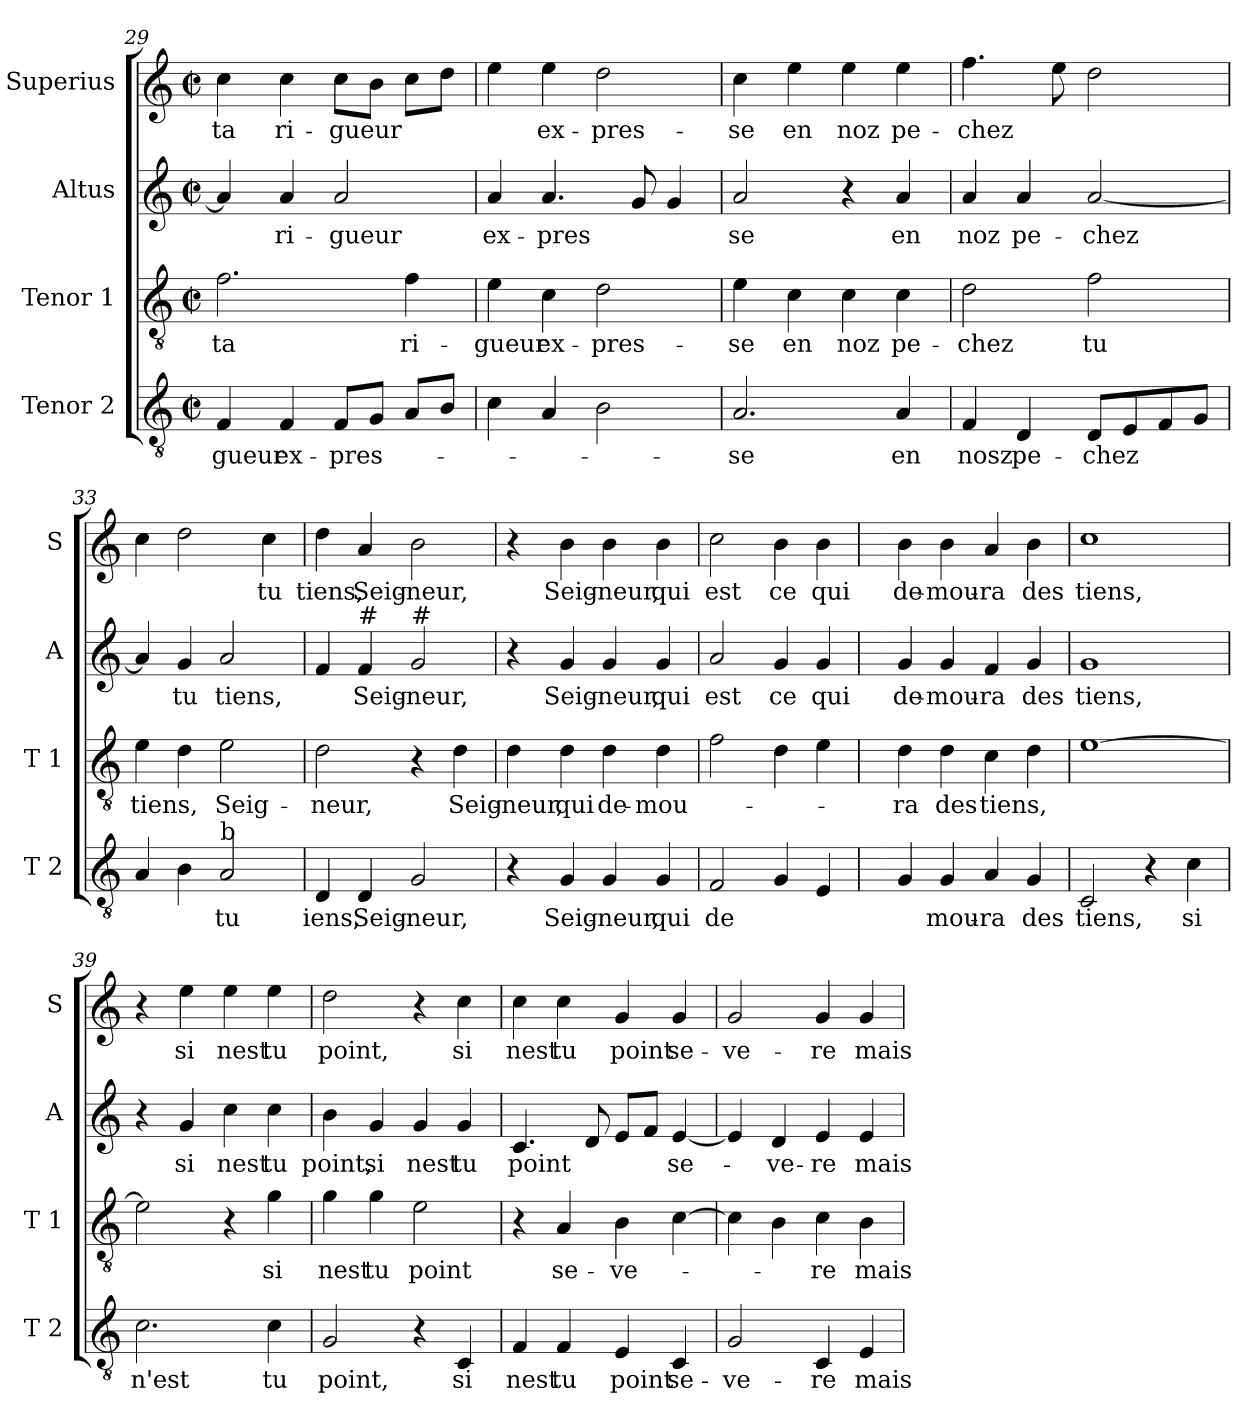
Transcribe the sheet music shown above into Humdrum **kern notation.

**kern	**text	**kern	**text	**kern	**text	**kern	**text
*part4	*part4	*part3	*part3	*part2	*part2	*part1	*part1
*staff4	*staff4	*staff3	*staff3	*staff2	*staff2	*staff1	*staff1
*I"Tenor 2	*	*I"Tenor 1	*	*I"Altus	*	*I"Superius	*
*I'T 2	*	*I'T 1	*	*I'A	*	*I'S	*
*clefGv2	*	*clefGv2	*	*clefG2	*	*clefG2	*
*k[]	*	*k[]	*	*k[]	*	*k[]	*
*C:	*	*C:	*	*C:	*	*C:	*
*M2/2	*	*M2/2	*	*M2/2	*	*M2/2	*
*met(c|)	*	*met(c|)	*	*met(c|)	*	*met(c|)	*
=29	=29	=29	=29	=29	=29	=29	=29
4F/	-gueur	2.f\	ta	4a/]	.	4cc\	ta
4F/	ex-	.	.	4a/	ri-	4cc\	ri-
8F/L	-pres-	.	.	2a/	-gueur	8cc\L	-gueur
8G/J	.	.	.	.	.	8b\J	.
8A/L	.	4f\	ri-	.	.	8cc\L	.
8B/J	.	.	.	.	.	8dd\J	.
!!LO:LB:g=z
=30	=30	=30	=30	=30	=30	=30	=30
4c\	.	4e\	-gueur	4a/	ex-	4ee\	.
4A/	.	4c\	ex-	4.a/	-pres	4ee\	ex-
2B\	.	2d\	-pres-	.	.	2dd\	-pres-
.	.	.	.	8g/	.	.	.
.	.	.	.	4g/	.	.	.
=31	=31	=31	=31	=31	=31	=31	=31
2.A/	-se	4e\	-se	2a/	se	4cc\	-se
.	.	4c\	en	.	.	4ee\	en
.	.	4c\	noz	4r	.	4ee\	noz
4A/	en	4c\	pe-	4a/	en	4ee\	pe-
=32	=32	=32	=32	=32	=32	=32	=32
4F/	nosz	2d\	-chez	4a/	noz	4.ff\	-chez
4D/	pe-	.	.	4a/	pe-	.	.
.	.	.	.	.	.	8ee\	.
8D/L	-chez	2f\	tu	[2a/	-chez	2dd\	.
8E/	.	.	.	.	.	.	.
8F/	.	.	.	.	.	.	.
8G/J	.	.	.	.	.	.	.
=33	=33	=33	=33	=33	=33	=33	=33
4A/	.	4e\	tiens,	4a/]	.	4cc\	.
4B\	.	4d\	.	4g/	tu	2dd\	.
!LO:TX:a:t=b	!	!	!	!	!	!	!
2A/	tu	2e\	Seig-	2a/	tiens,	.	.
.	.	.	.	.	.	4cc\	tu
=34	=34	=34	=34	=34	=34	=34	=34
4D/	iens,	2d\	-neur,	4f/	.	4dd\	tiens,
!	!	!	!	!LO:TX:a:t=#	!	!	!
4D/	Seig-	.	.	4f/	Seig-	4a/	Seig-
!	!	!	!	!LO:TX:a:t=#	!	!	!
2G/	-neur,	4r	.	2g/	-neur,	2b\	-neur,
.	.	4d\	Seig-	.	.	.	.
=35	=35	=35	=35	=35	=35	=35	=35
4r	.	4d\	-neur,	4r	.	4r	.
4G/	Seig-	4d\	qui	4g/	Seig-	4b\	Seig-
4G/	-neur,	4d\	de-	4g/	-neur,	4b\	-neur,
4G/	qui	4d\	-mou-	4g/	qui	4b\	qui
!!LO:PB:g=z
=36	=36	=36	=36	=36	=36	=36	=36
2F/	de	2f\	.	2a/	est	2cc\	est
4G/	.	4d\	.	4g/	ce	4b\	ce
4E/	.	4e\	.	4g/	qui	4b\	qui
=37	=37	=37	=37	=37	=37	=37	=37
4G/	.	4d\	-ra	4g/	de-	4b\	de-
4G/	mou-	4d\	des	4g/	-mou-	4b\	-mou-
4A/	-ra	4c\	tiens,	4f/	-ra	4a/	-ra
4G/	des	4d\	.	4g/	des	4b\	des
=38	=38	=38	=38	=38	=38	=38	=38
2C/	tiens,	[1e	.	1g	tiens,	1cc	tiens,
4r	.	.	.	.	.	.	.
4c\	si	.	.	.	.	.	.
=39	=39	=39	=39	=39	=39	=39	=39
2.c\	n'est	2e\]	.	4r	.	4r	.
.	.	.	.	4g/	si	4ee\	si
.	.	4r	.	4cc\	nest	4ee\	nest
4c\	tu	4g\	si	4cc\	tu	4ee\	tu
=40	=40	=40	=40	=40	=40	=40	=40
2G/	point,	4g\	nest	4b\	point,	2dd\	point,
.	.	4g\	tu	4g/	si	.	.
4r	.	2e\	point	4g/	nest	4r	.
4C/	si	.	.	4g/	tu	4cc\	si
=41	=41	=41	=41	=41	=41	=41	=41
4F/	nest	4r	.	4.c/	point	4cc\	nest
4F/	tu	4A/	se-	.	.	4cc\	tu
.	.	.	.	8d/	.	.	.
4E/	point	4B\	-ve-	8e/L	.	4g/	point
.	.	.	.	8f/J	.	.	.
4C/	se-	[4c\	.	[4e/	se-	4g/	se-
!!LO:LB:g=z
=42	=42	=42	=42	=42	=42	=42	=42
2G/	-ve-	4c\]	.	4e/]	.	2g/	-ve-
.	.	4B\	.	4d/	-ve-	.	.
4C/	-re	4c\	-re	4e/	-re	4g/	-re
4E/	mais	4B\	mais	4e/	mais	4g/	mais
=	=	=	=	=	=	=	=
*-	*-	*-	*-	*-	*-	*-	*-
